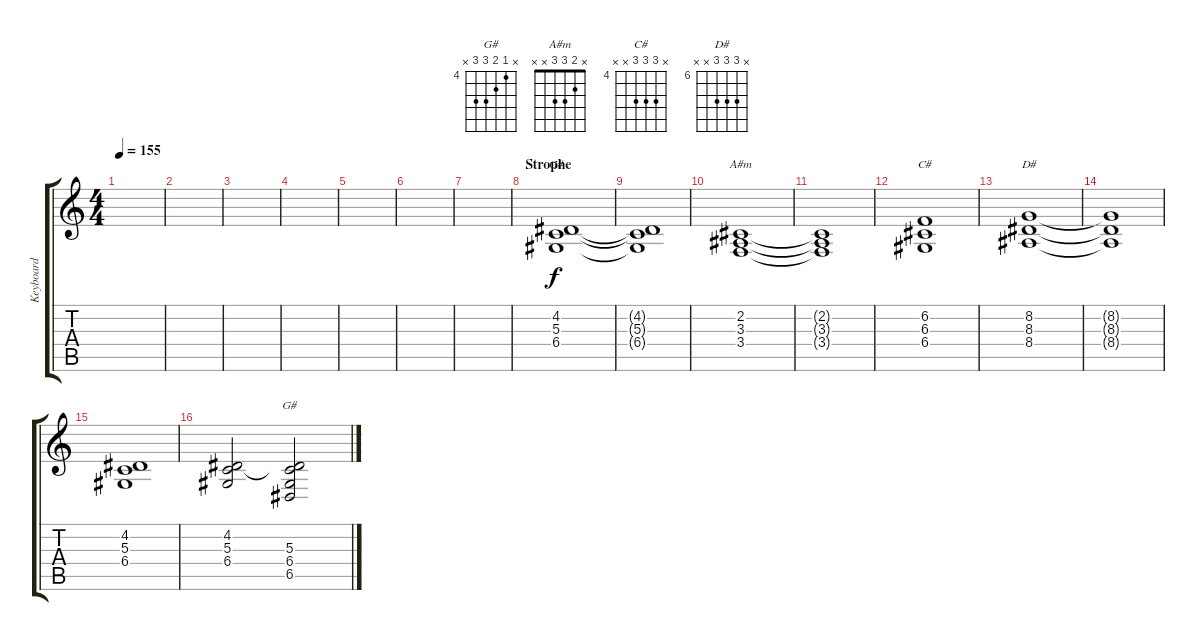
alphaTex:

\track ("Keyboard" "Keyboard") {instrument churchorgan}
\staff {score tabs}
\tuning (E4 B3 G3 D3 A2 E2) {hide}
\chord ("G#" x 4 5 6 x x) {firstfret 4}
\chord ("A#m" x 2 3 3 x x)
\chord ("C#" x 6 6 6 x x) {firstfret 4}
\chord ("D#" x 8 8 8 x x) {firstfret 6}
\chord ("G#" x 4 5 6 6 x) {firstfret 4}
\ts (4 4)
\tempo 155
\clef g2
\ks c
|
|
|
|
|
|
|
\section ("" "Strophe")
(4.2 5.3 6.4).1{ch "G#"} |
(4.2{t} 5.3{t} 6.4{t}).1 |
(2.2 3.3 3.4).1{ch "A#m"} |
(2.2{t} 3.3{t} 3.4{t}).1 |
(6.2 6.3 6.4).1{ch "C#"} |
(8.2 8.3 8.4).1{ch "D#"} |
(8.2{t} 8.3{t} 8.4{t}).1 |
(4.2 5.3 6.4).1 |
(4.2 5.3 6.4).2 (4.2{t} 5.3 6.4 6.5).2{ch "G#"}
